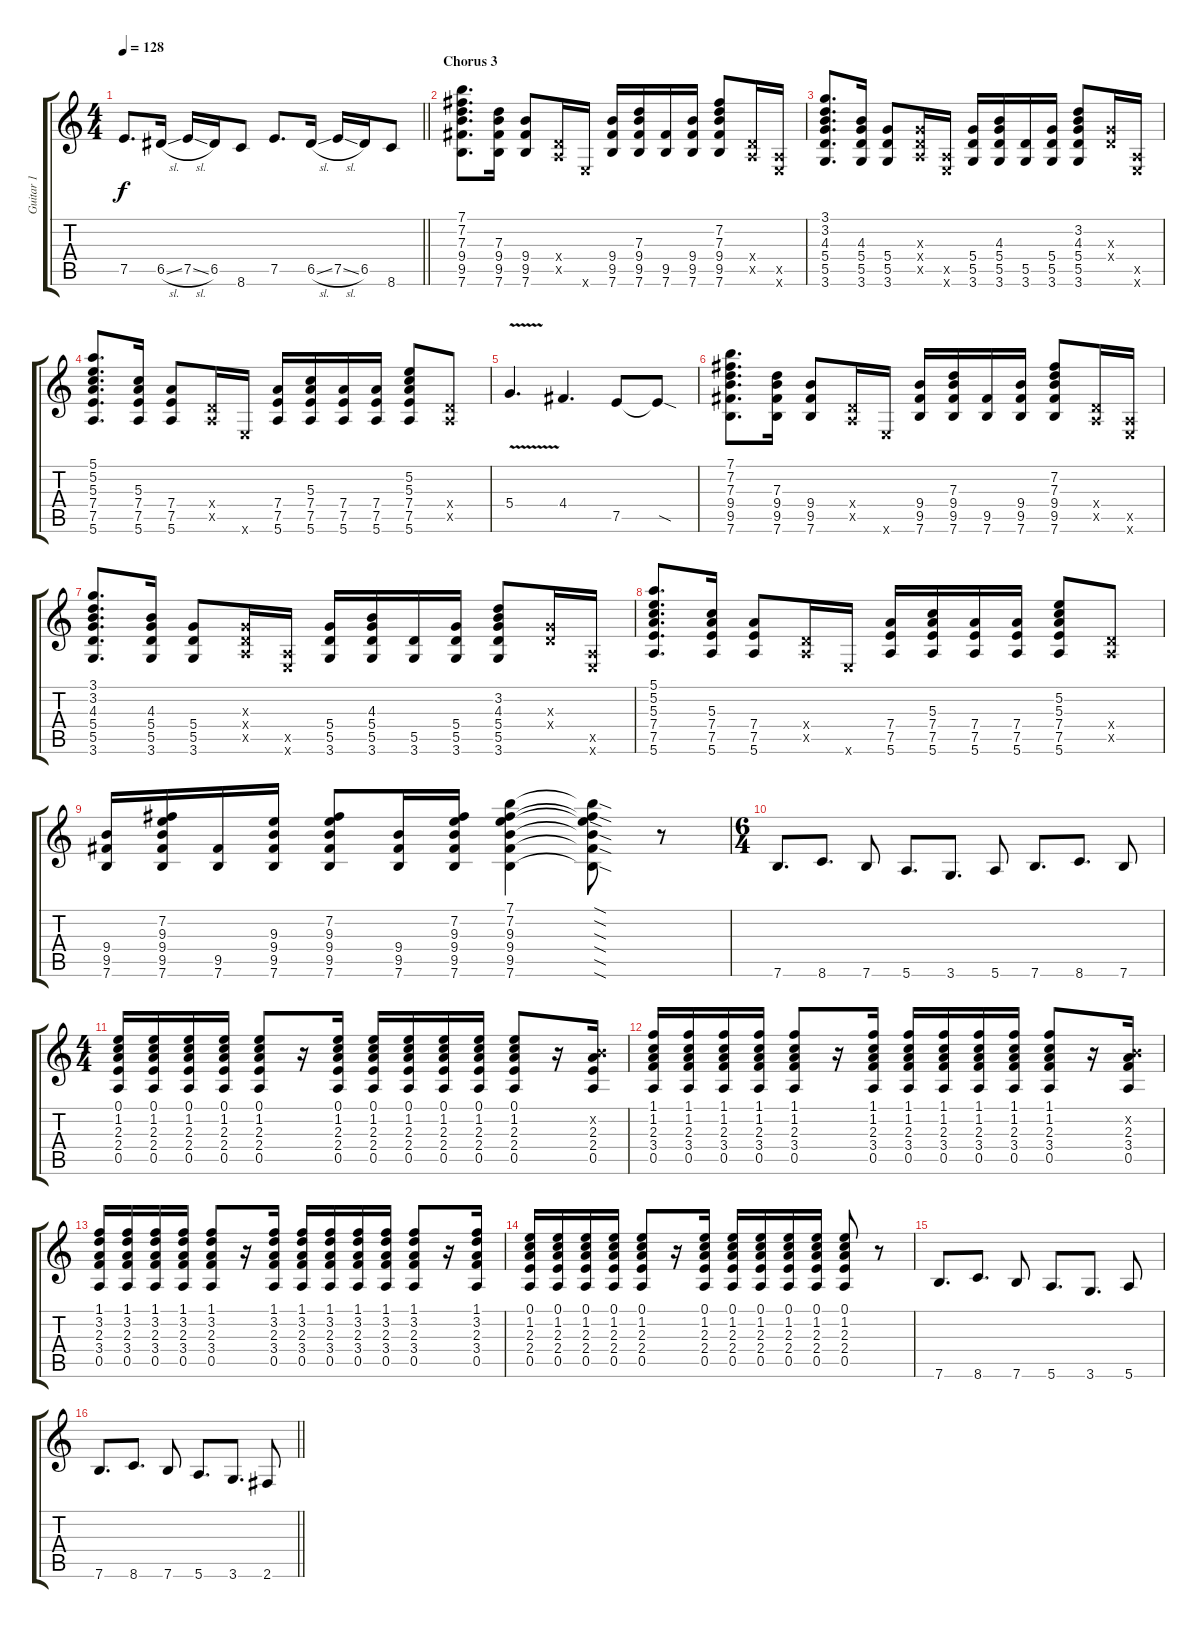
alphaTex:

\track ("Guitar 1" "Guitar 1") {instrument overdrivenguitar}
\staff {score tabs}
\tuning (E4 B3 G3 D3 A2 E2) {hide}
\ts (4 4)
\tempo 128
\clef g2
\barLineRight lightlight
\ks c
7.5.8{d dy f} 6.5{sl}.16 7.5{sl}.16 6.5.16 8.6.8 7.5.8{d} 6.5{sl}.16 7.5{sl}.16 6.5.16 8.6.8 |
\section ("" "Chorus 3")
(7.1 7.2 7.3 9.4 9.5 7.6).8{d} (7.3 9.4 9.5 7.6).16 (9.4 9.5 7.6).8 (0.4{x} 0.5{x}).16 0.6{x}.16 (9.4 9.5 7.6).16 (7.3 9.4 9.5 7.6).16 (9.5 7.6).16 (9.4 9.5 7.6).16 (7.2 7.3 9.4 9.5 7.6).8 (0.4{x} 0.5{x}).16 (0.5{x} 0.6{x}).16 |
(3.1 3.2 4.3 5.4 5.5 3.6).8{d} (4.3 5.4 5.5 3.6).16 (5.4 5.5 3.6).8 (0.3{x} 0.4{x} 0.5{x}).16 (0.5{x} 0.6{x}).16 (5.4 5.5 3.6).16 (4.3 5.4 5.5 3.6).16 (5.5 3.6).16 (5.4 5.5 3.6).16 (3.2 4.3 5.4 5.5 3.6).8 (0.3{x} 0.4{x}).16 (0.5{x} 0.6{x}).16 |
(5.1 5.2 5.3 7.4 7.5 5.6).8{d} (5.3 7.4 7.5 5.6).16 (7.4 7.5 5.6).8 (0.4{x} 0.5{x}).16 0.6{x}.16 (7.4 7.5 5.6).16 (5.3 7.4 7.5 5.6).16 (7.4 7.5 5.6).16 (7.4 7.5 5.6).16 (5.2 5.3 7.4 7.5 5.6).8 (0.4{x} 0.5{x}).8 |
5.4{v}.4{d} 4.4.4{d} 7.5.8 7.5{sod t}.8 |
(7.1 7.2 7.3 9.4 9.5 7.6).8{d} (7.3 9.4 9.5 7.6).16 (9.4 9.5 7.6).8 (0.4{x} 0.5{x}).16 0.6{x}.16 (9.4 9.5 7.6).16 (7.3 9.4 9.5 7.6).16 (9.5 7.6).16 (9.4 9.5 7.6).16 (7.2 7.3 9.4 9.5 7.6).8 (0.4{x} 0.5{x}).16 (0.5{x} 0.6{x}).16 |
(3.1 3.2 4.3 5.4 5.5 3.6).8{d} (4.3 5.4 5.5 3.6).16 (5.4 5.5 3.6).8 (0.3{x} 0.4{x} 0.5{x}).16 (0.5{x} 0.6{x}).16 (5.4 5.5 3.6).16 (4.3 5.4 5.5 3.6).16 (5.5 3.6).16 (5.4 5.5 3.6).16 (3.2 4.3 5.4 5.5 3.6).8 (0.3{x} 0.4{x}).16 (0.5{x} 0.6{x}).16 |
(5.1 5.2 5.3 7.4 7.5 5.6).8{d} (5.3 7.4 7.5 5.6).16 (7.4 7.5 5.6).8 (0.4{x} 0.5{x}).16 0.6{x}.16 (7.4 7.5 5.6).16 (5.3 7.4 7.5 5.6).16 (7.4 7.5 5.6).16 (7.4 7.5 5.6).16 (5.2 5.3 7.4 7.5 5.6).8 (0.4{x} 0.5{x}).8 |
(9.4 9.5 7.6).16 (7.2 9.3 9.4 9.5 7.6).16 (9.5 7.6).16 (9.3 9.4 9.5 7.6).16 (7.2 9.3 9.4 9.5 7.6).8 (9.4 9.5 7.6).16 (7.2 9.3 9.4 9.5 7.6).16 (7.1 7.2 9.3 9.4 9.5 7.6).4 (7.1{sod t} 7.2{sod t} 9.3{sod t} 9.4{sod t} 9.5{sod t} 7.6{sod t}).8 r.8 |
\ts (6 4)
7.6.8{d} 8.6.8{d} 7.6.8 5.6.8{d} 3.6.8{d} 5.6.8 7.6.8{d} 8.6.8{d} 7.6.8 |
\ts (4 4)
(0.1 1.2 2.3 2.4 0.5).16 (0.1 1.2 2.3 2.4 0.5).16 (0.1 1.2 2.3 2.4 0.5).16 (0.1 1.2 2.3 2.4 0.5).16 (0.1 1.2 2.3 2.4 0.5).8 r.16 (0.1 1.2 2.3 2.4 0.5).16 (0.1 1.2 2.3 2.4 0.5).16 (0.1 1.2 2.3 2.4 0.5).16 (0.1 1.2 2.3 2.4 0.5).16 (0.1 1.2 2.3 2.4 0.5).16 (0.1 1.2 2.3 2.4 0.5).8 r.16 (0.2{x} 2.3 2.4 0.5).16 |
(1.1 1.2 2.3 3.4 0.5).16 (1.1 1.2 2.3 3.4 0.5).16 (1.1 1.2 2.3 3.4 0.5).16 (1.1 1.2 2.3 3.4 0.5).16 (1.1 1.2 2.3 3.4 0.5).8 r.16 (1.1 1.2 2.3 3.4 0.5).16 (1.1 1.2 2.3 3.4 0.5).16 (1.1 1.2 2.3 3.4 0.5).16 (1.1 1.2 2.3 3.4 0.5).16 (1.1 1.2 2.3 3.4 0.5).16 (1.1 1.2 2.3 3.4 0.5).8 r.16 (0.2{x} 2.3 3.4 0.5).16 |
(1.1 3.2 2.3 3.4 0.5).16 (1.1 3.2 2.3 3.4 0.5).16 (1.1 3.2 2.3 3.4 0.5).16 (1.1 3.2 2.3 3.4 0.5).16 (1.1 3.2 2.3 3.4 0.5).8 r.16 (1.1 3.2 2.3 3.4 0.5).16 (1.1 3.2 2.3 3.4 0.5).16 (1.1 3.2 2.3 3.4 0.5).16 (1.1 3.2 2.3 3.4 0.5).16 (1.1 3.2 2.3 3.4 0.5).16 (1.1 3.2 2.3 3.4 0.5).8 r.16 (1.1 3.2 2.3 3.4 0.5).16 |
(0.1 1.2 2.3 2.4 0.5).16 (0.1 1.2 2.3 2.4 0.5).16 (0.1 1.2 2.3 2.4 0.5).16 (0.1 1.2 2.3 2.4 0.5).16 (0.1 1.2 2.3 2.4 0.5).8 r.16 (0.1 1.2 2.3 2.4 0.5).16 (0.1 1.2 2.3 2.4 0.5).16 (0.1 1.2 2.3 2.4 0.5).16 (0.1 1.2 2.3 2.4 0.5).16 (0.1 1.2 2.3 2.4 0.5).16 (0.1 1.2 2.3 2.4 0.5).8 r.8 |
7.6.8{d} 8.6.8{d} 7.6.8 5.6.8{d} 3.6.8{d} 5.6.8 |
\barLineRight lightlight
7.6.8{d} 8.6.8{d} 7.6.8 5.6.8{d} 3.6.8{d} 2.6.8
